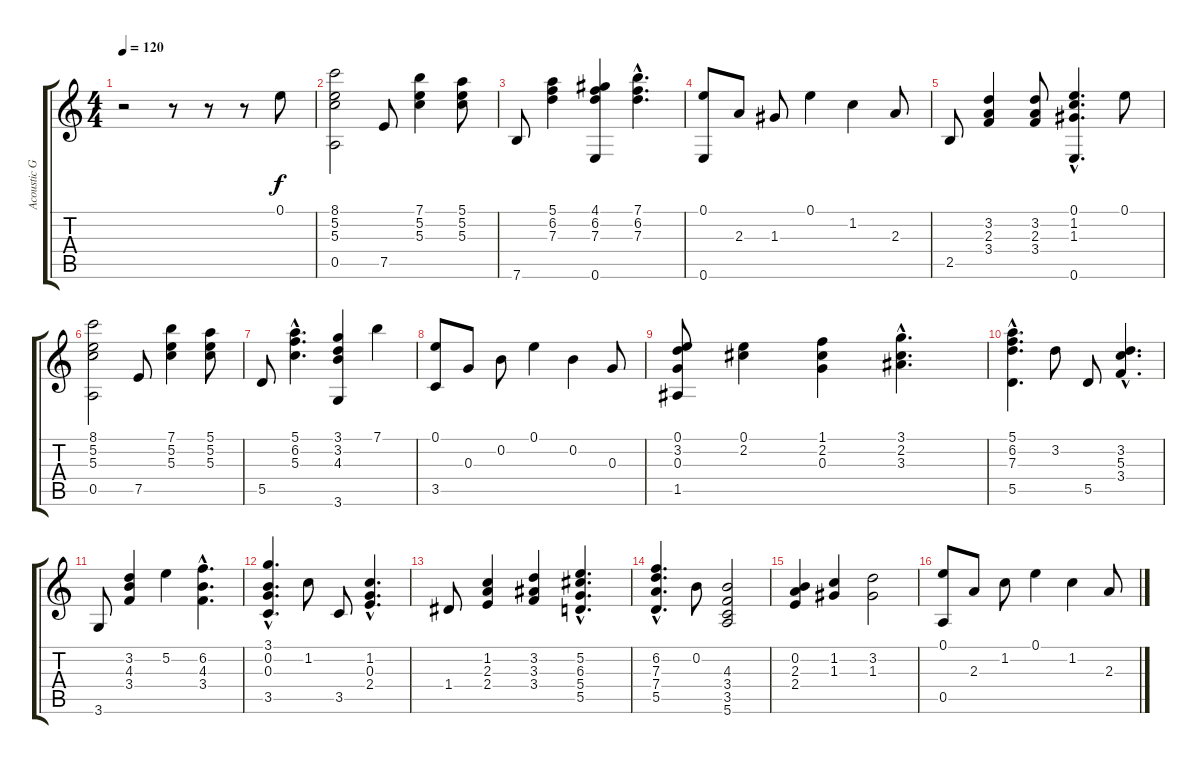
\track ("Acoustic Guitar" "Acoustic G") {instrument acousticguitarnylon}
\staff {score tabs}
\tuning (E4 B3 G3 D3 A2 E2) {hide}
\ts (4 4)
\tempo 120
\clef g2
\ks c
r.2{dy f instrument acousticguitarnylon} r.8 r.8 r.8 0.1.8 |
(8.1 5.2 5.3 0.5).2 7.5.8 (7.1 5.2 5.3).4 (5.1 5.2 5.3).8 |
7.6.8 (5.1 6.2 7.3).4 (4.1 6.2 7.3 0.6).4 (7.1{hac} 6.2{hac} 7.3{hac}).4{d} |
(0.1 0.6).8 2.3.8 1.3.8 0.1.4 1.2.4 2.3.8 |
2.5.8 (3.2 2.3 3.4).4 (3.2 2.3 3.4).8 (0.1{hac} 1.2{hac} 1.3{hac} 0.6{hac}).4{d} 0.1.8 |
(8.1 5.2 5.3 0.5).2 7.5.8 (7.1 5.2 5.3).4 (5.1 5.2 5.3).8 |
5.5.8 (5.1{hac} 6.2{hac} 5.3{hac}).4{d} (3.1 3.2 4.3 3.6).4 7.1.4 |
(0.1 3.5).8 0.3.8 0.2.8 0.1.4 0.2.4 0.3.8 |
(0.1 3.2 0.3 1.5).8 (0.1 2.2).4 (1.1 2.2 0.3).4 (3.1{hac} 2.2{hac} 3.3{hac}).4{d} |
(5.1{hac} 6.2{hac} 7.3{hac} 5.5{hac}).4{d} 3.2.8 5.5.8 (3.2{hac} 5.3{hac} 3.4{hac}).4{d} |
3.6.8 (3.2 4.3 3.4).4 5.2.4 (6.2{hac} 4.3{hac} 3.4{hac}).4{d} |
(3.1{hac} 0.2{hac} 0.3{hac} 3.5{hac}).4{d} 1.2.8 3.5.8 (1.2{hac} 0.3{hac} 2.4{hac}).4{d} |
1.4.8 (1.2 2.3 2.4).4 (3.2 3.3 3.4).4 (5.2{hac} 6.3{hac} 5.4{hac} 5.5{hac}).4{d} |
(6.2{hac} 7.3{hac} 7.4{hac} 5.5{hac}).4{d} 0.2.8 (4.3 3.4 3.5 5.6).2 |
(0.2 2.3 2.4).4 (1.2 1.3).4 (3.2 1.3).2 |
(0.1 0.5).8 2.3.8 1.2.8 0.1.4 1.2.4 2.3.8
